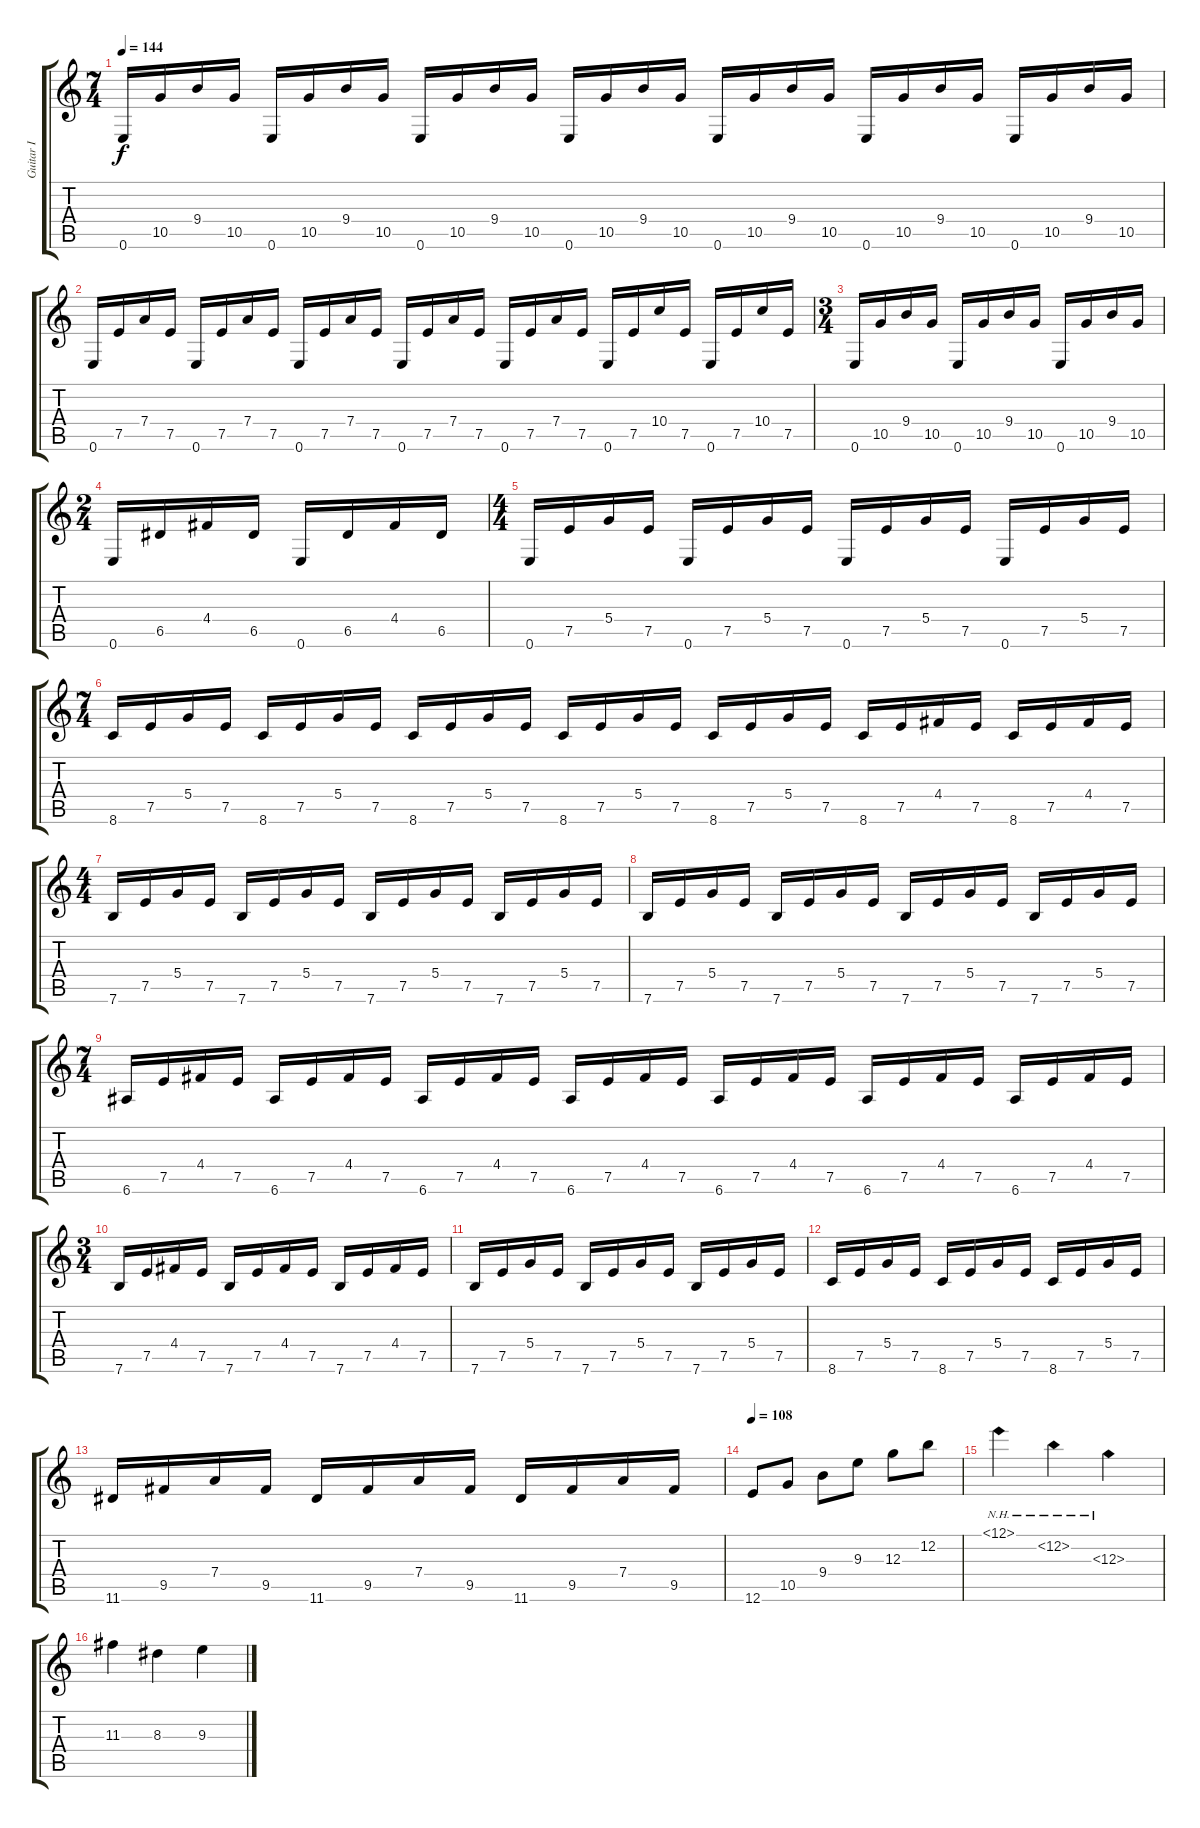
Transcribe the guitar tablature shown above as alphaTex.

\track ("Guitar I" "Guitar I") {instrument acousticguitarnylon}
\staff {score tabs}
\tuning (E4 B3 G3 D3 A2 E2) {hide}
\ts (7 4)
\tempo 144
\clef g2
\ks c
0.6.16{dy f instrument acousticguitarnylon} 10.5.16 9.4.16 10.5.16 0.6.16 10.5.16 9.4.16 10.5.16 0.6.16 10.5.16 9.4.16 10.5.16 0.6.16 10.5.16 9.4.16 10.5.16 0.6.16 10.5.16 9.4.16 10.5.16 0.6.16 10.5.16 9.4.16 10.5.16 0.6.16 10.5.16 9.4.16 10.5.16 |
0.6.16 7.5.16 7.4.16 7.5.16 0.6.16 7.5.16 7.4.16 7.5.16 0.6.16 7.5.16 7.4.16 7.5.16 0.6.16 7.5.16 7.4.16 7.5.16 0.6.16 7.5.16 7.4.16 7.5.16 0.6.16 7.5.16 10.4.16 7.5.16 0.6.16 7.5.16 10.4.16 7.5.16 |
\ts (3 4)
0.6.16 10.5.16 9.4.16 10.5.16 0.6.16 10.5.16 9.4.16 10.5.16 0.6.16 10.5.16 9.4.16 10.5.16 |
\ts (2 4)
0.6.16 6.5.16 4.4.16 6.5.16 0.6.16 6.5.16 4.4.16 6.5.16 |
\ts (4 4)
0.6.16 7.5.16 5.4.16 7.5.16 0.6.16 7.5.16 5.4.16 7.5.16 0.6.16 7.5.16 5.4.16 7.5.16 0.6.16 7.5.16 5.4.16 7.5.16 |
\ts (7 4)
8.6.16 7.5.16 5.4.16 7.5.16 8.6.16 7.5.16 5.4.16 7.5.16 8.6.16 7.5.16 5.4.16 7.5.16 8.6.16 7.5.16 5.4.16 7.5.16 8.6.16 7.5.16 5.4.16 7.5.16 8.6.16 7.5.16 4.4.16 7.5.16 8.6.16 7.5.16 4.4.16 7.5.16 |
\ts (4 4)
7.6.16 7.5.16 5.4.16 7.5.16 7.6.16 7.5.16 5.4.16 7.5.16 7.6.16 7.5.16 5.4.16 7.5.16 7.6.16 7.5.16 5.4.16 7.5.16 |
7.6.16 7.5.16 5.4.16 7.5.16 7.6.16 7.5.16 5.4.16 7.5.16 7.6.16 7.5.16 5.4.16 7.5.16 7.6.16 7.5.16 5.4.16 7.5.16 |
\ts (7 4)
6.6.16 7.5.16 4.4.16 7.5.16 6.6.16 7.5.16 4.4.16 7.5.16 6.6.16 7.5.16 4.4.16 7.5.16 6.6.16 7.5.16 4.4.16 7.5.16 6.6.16 7.5.16 4.4.16 7.5.16 6.6.16 7.5.16 4.4.16 7.5.16 6.6.16 7.5.16 4.4.16 7.5.16 |
\ts (3 4)
7.6.16 7.5.16 4.4.16 7.5.16 7.6.16 7.5.16 4.4.16 7.5.16 7.6.16 7.5.16 4.4.16 7.5.16 |
7.6.16 7.5.16 5.4.16 7.5.16 7.6.16 7.5.16 5.4.16 7.5.16 7.6.16 7.5.16 5.4.16 7.5.16 |
8.6.16 7.5.16 5.4.16 7.5.16 8.6.16 7.5.16 5.4.16 7.5.16 8.6.16 7.5.16 5.4.16 7.5.16 |
11.6.16 9.5.16 7.4.16 9.5.16 11.6.16 9.5.16 7.4.16 9.5.16 11.6.16 9.5.16 7.4.16 9.5.16 |
\tempo 108
12.6.8 10.5.8 9.4.8 9.3.8 12.3.8 12.2.8 |
12.1{nh}.4 12.2{nh}.4 12.3{nh}.4 |
11.3.4 8.3.4 9.3.4
